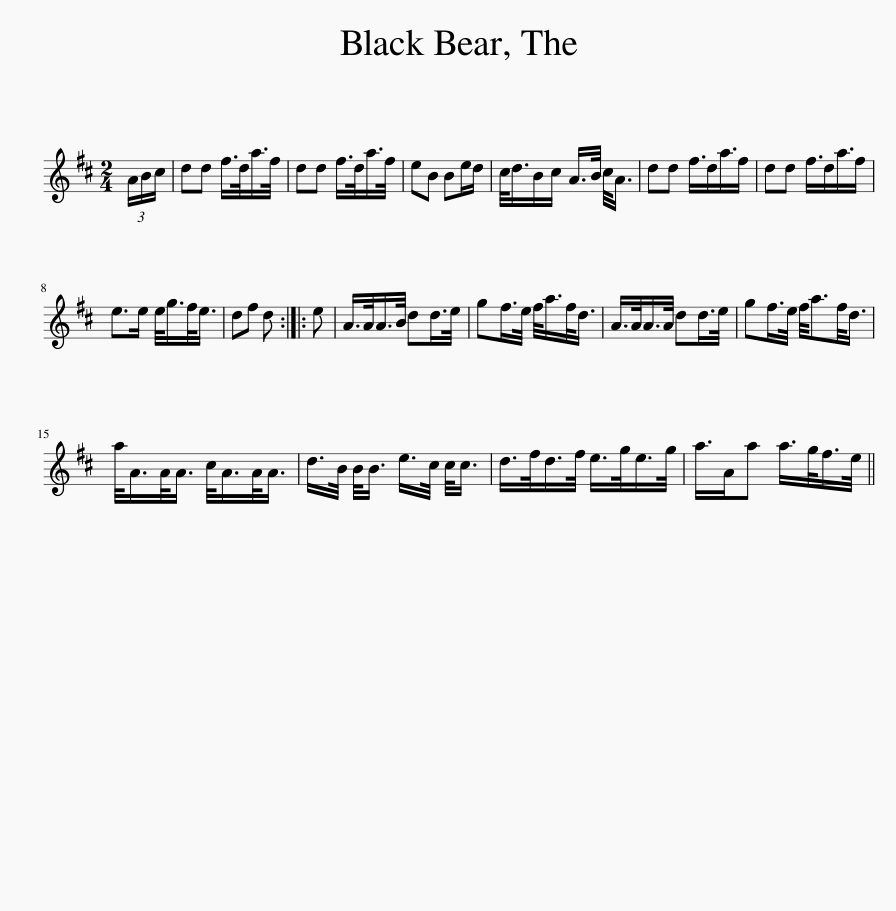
X:1
L:1/8
M:2/4
I:linebreak $
K:D
V:1 treble
V:1
 (3A/B/c/ | dd f/>d/a/>f/ | dd f/>d/a/>f/ | eB Be/d/ | c/<d/B/c/ A/>B/ c/<A/ | %5
 dd f3/4d/a3/4f/ | dd f3/4d/a3/4f/ |$ e>e e/<g/f/<e/ | df d :: e | %10
 A/>A/A/>B/ dd/>e/ | gf/>e/ f/<a/f/<d/ | A/>A/A/>A/ dd/>e/ | gf/>e/ f/4a3/2f/<d/ |$ a/<A/A/<A/ c/<A/A/<A/ | %15
 d/>B/ B/<B/ e/>c/ c/<c/ | d/>f/d/>f/ e/>g/e/>g/ | a3/4A/a a/>g/f/>e/ || %18
